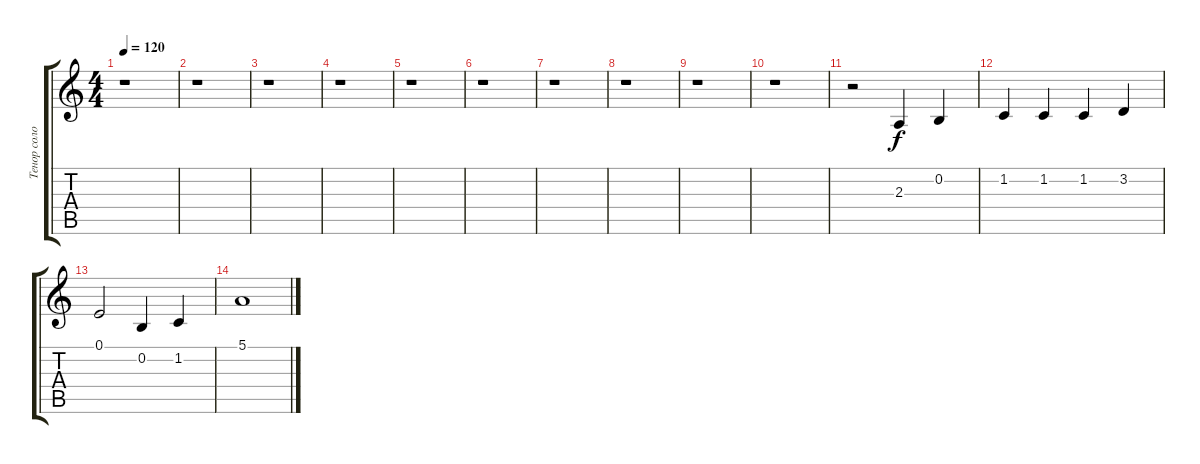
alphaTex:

\track ("Тенор соло" "Тенор соло") {instrument acousticgrandpiano}
\staff {score tabs}
\tuning (E4 B3 G3 D3 A2 E2) {hide}
\ts (4 4)
\tempo 120
\clef g2
\ks c
r.1{dy f} |
r.1 |
r.1 |
r.1 |
r.1 |
r.1 |
r.1 |
r.1 |
r.1 |
r.1 |
r.2 2.3.4 0.2.4 |
1.2.4 1.2.4 1.2.4 3.2.4 |
0.1.2 0.2.4 1.2.4 |
5.1.1
